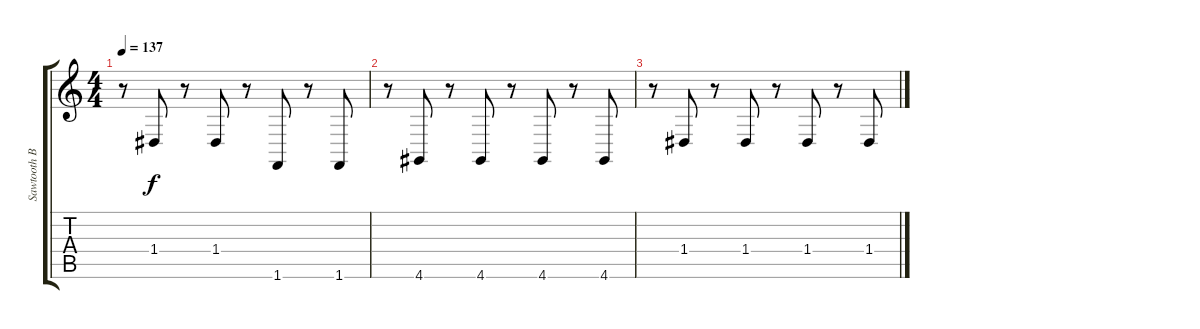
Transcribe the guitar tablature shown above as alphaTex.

\track ("Sawtooth Bass (Keyboard)" "Sawtooth B") {instrument lead2sawtooth}
\staff {score tabs}
\tuning (E4 B3 G3 D3 A2 E2) {hide}
\ts (4 4)
\tempo 137
\clef g2
\ks c
r.8{dy f} 1.4.8 r.8 1.4.8 r.8 1.6.8 r.8 1.6.8 |
r.8 4.6.8 r.8 4.6.8 r.8 4.6.8 r.8 4.6.8 |
r.8 1.4.8 r.8 1.4.8 r.8 1.4.8 r.8 1.4.8
